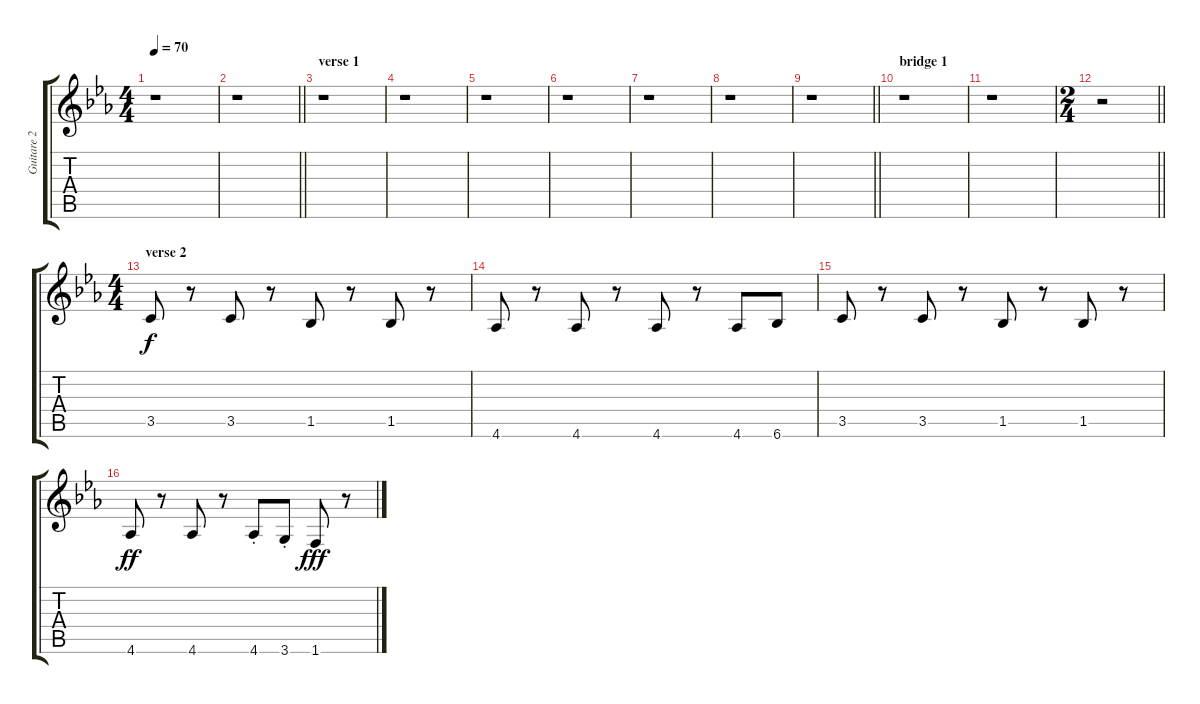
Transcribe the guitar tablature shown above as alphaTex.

\track ("Guitare 2 (Mickaël ou Dédé)" "Guitare 2 ") {instrument electricguitarjazz}
\staff {score tabs}
\tuning (E4 B3 G3 D3 A2 E2) {hide}
\ts (4 4)
\tempo 70
\clef g2
\ks eb
r.1{dy f instrument electricguitarjazz} |
\barLineRight lightlight
r.1 |
\section ("" "verse 1")
r.1 |
r.1 |
r.1 |
r.1 |
r.1 |
r.1 |
\barLineRight lightlight
r.1 |
\section ("" "bridge 1")
r.1 |
r.1 |
\ts (2 4)
\barLineRight lightlight
r.2 |
\ts (4 4)
\section ("" "verse 2")
3.5.8 r.8 3.5.8 r.8 1.5.8 r.8 1.5.8 r.8 |
4.6.8 r.8 4.6.8 r.8 4.6.8 r.8 4.6.8 6.6.8 |
3.5.8 r.8 3.5.8 r.8 1.5.8 r.8 1.5.8 r.8 |
4.6.8{dy ff} r.8 4.6.8 r.8 4.6{st}.8 3.6{st}.8 1.6.8{dy fff} r.8
